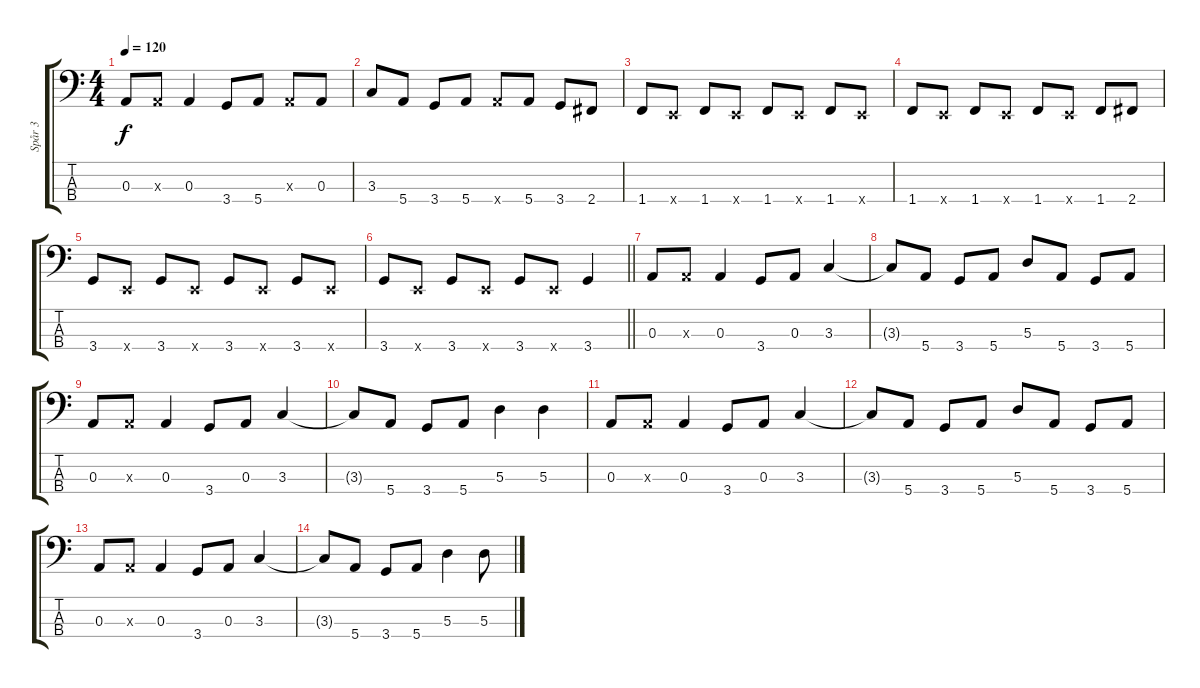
\track ("Spår 3" "Spår 3") {instrument electricbassfinger}
\staff {score tabs}
\tuning (G2 D2 A1 E1) {hide}
\ts (4 4)
\tempo 120
\clef f4
\ks c
0.3.8{dy f} 0.3{x}.8 0.3.4 3.4.8 5.4.8 0.3{x}.8 0.3.8 |
3.3.8 5.4.8 3.4.8 5.4.8 5.4{x}.8 5.4.8 3.4.8 2.4.8 |
1.4.8 0.4{x}.8 1.4.8 0.4{x}.8 1.4.8 0.4{x}.8 1.4.8 0.4{x}.8 |
1.4.8 0.4{x}.8 1.4.8 0.4{x}.8 1.4.8 0.4{x}.8 1.4.8 2.4.8 |
3.4.8 0.4{x}.8 3.4.8 0.4{x}.8 3.4.8 0.4{x}.8 3.4.8 0.4{x}.8 |
\barLineRight lightlight
3.4.8 0.4{x}.8 3.4.8 0.4{x}.8 3.4.8 0.4{x}.8 3.4.4 |
0.3.8 0.3{x}.8 0.3.4 3.4.8 0.3.8 3.3.4 |
3.3{t}.8 5.4.8 3.4.8 5.4.8 5.3.8 5.4.8 3.4.8 5.4.8 |
0.3.8 0.3{x}.8 0.3.4 3.4.8 0.3.8 3.3.4 |
3.3{t}.8 5.4.8 3.4.8 5.4.8 5.3.4 5.3.4 |
0.3.8 0.3{x}.8 0.3.4 3.4.8 0.3.8 3.3.4 |
3.3{t}.8 5.4.8 3.4.8 5.4.8 5.3.8 5.4.8 3.4.8 5.4.8 |
0.3.8 0.3{x}.8 0.3.4 3.4.8 0.3.8 3.3.4 |
3.3{t}.8 5.4.8 3.4.8 5.4.8 5.3.4 5.3.8
